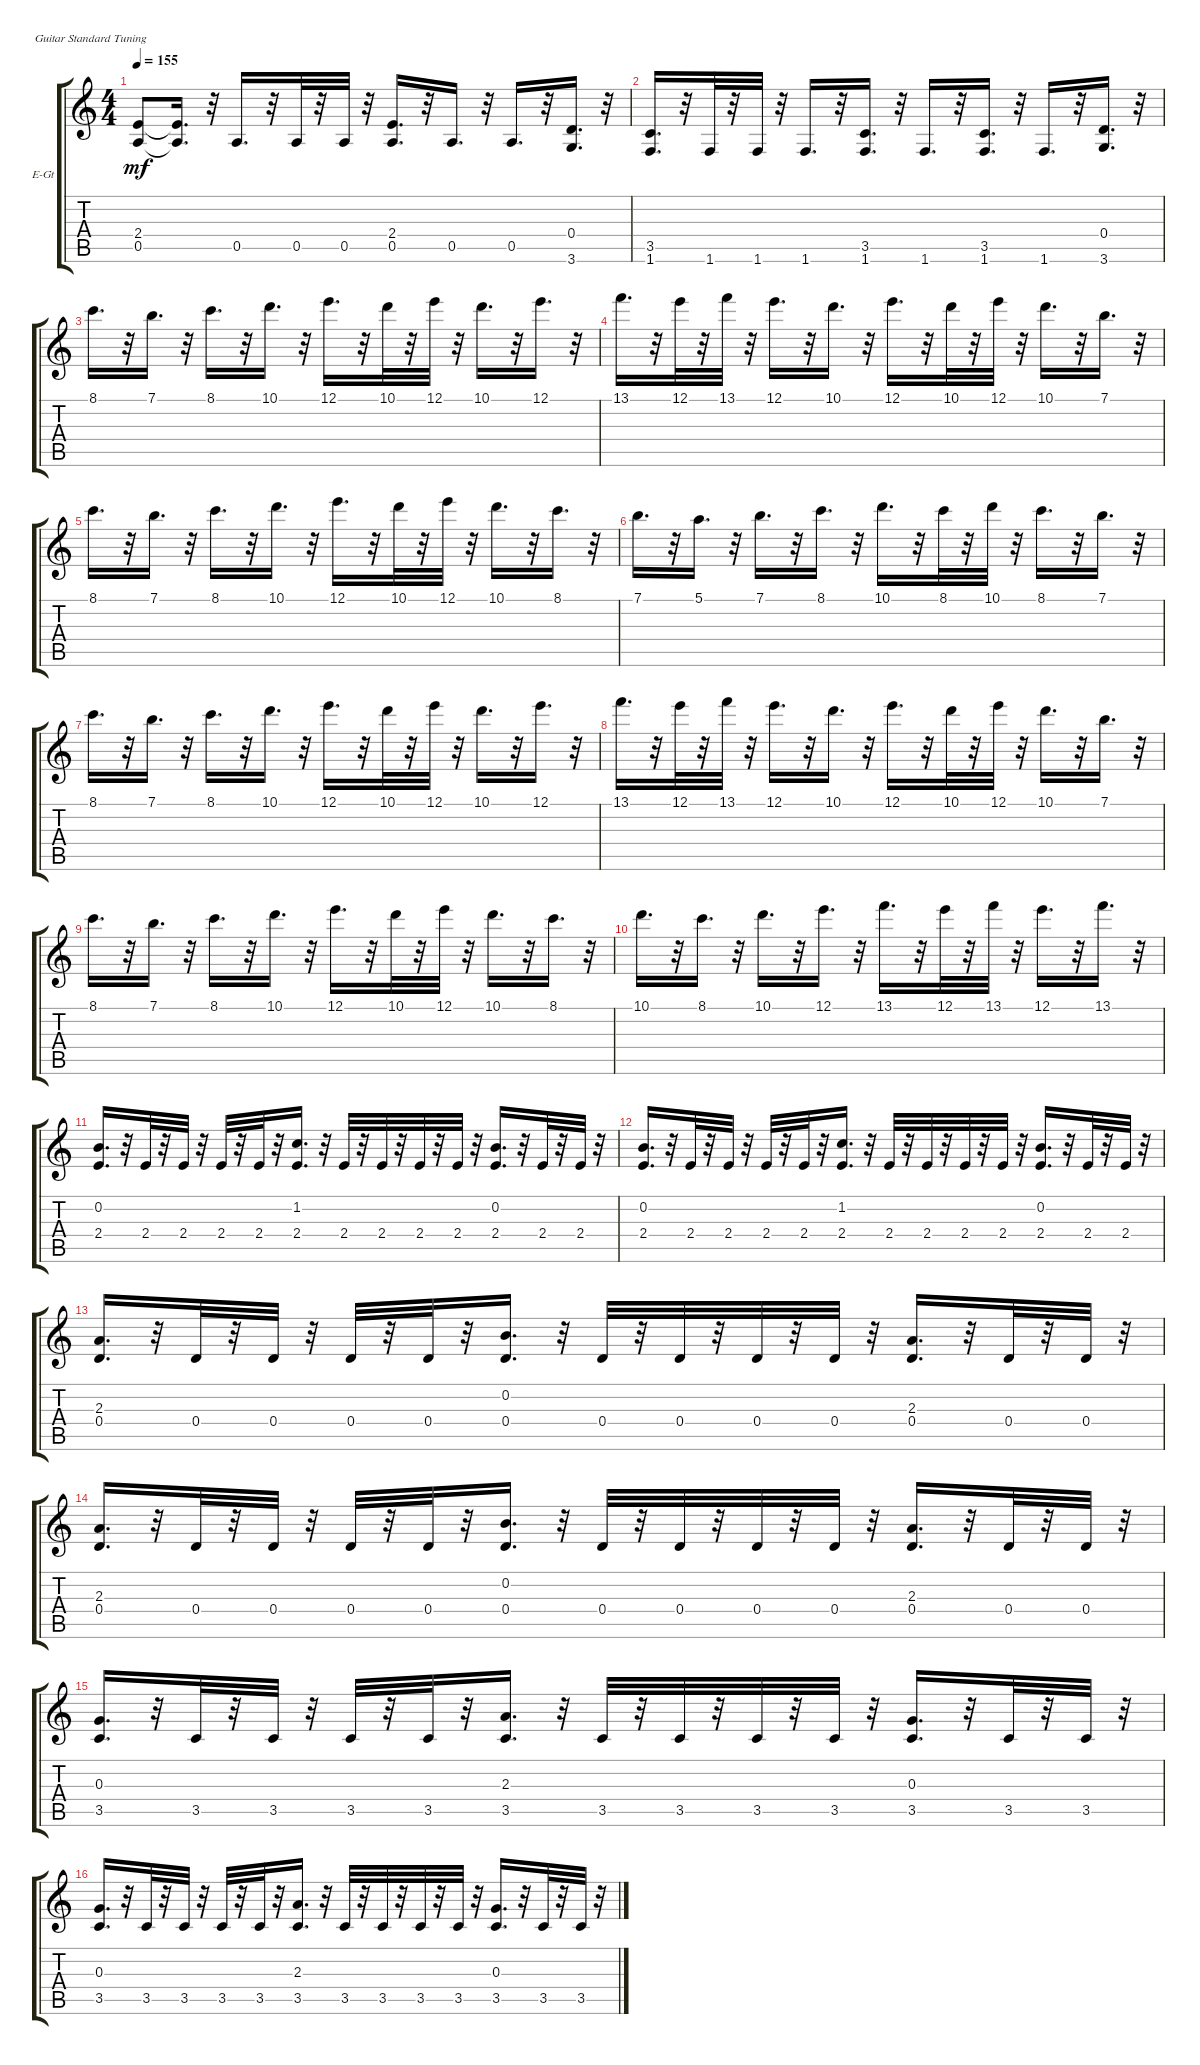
\bracketExtendMode groupsimilarinstruments
\firstSystemTrackNameOrientation horizontal
\otherSystemsTrackNameOrientation horizontal
\track ("" "E-Gt") {instrument electricguitarclean}
\staff {score tabs}
\tuning (E4 B3 G3 D3 A2 E2)
\ts (4 4)
\tempo 155
\clef g2
\ks c
(2.4 0.5).8{dy mf} (2.4{t} 0.5{t}).16{d} r.32 0.5.16{d} r.32 0.5.32 r.32 0.5.32 r.32 (2.4 0.5).16{d} r.32 0.5.16{d} r.32 0.5.16{d} r.32 (0.4 3.6).16{d} r.32 |
(3.5 1.6).16{d} r.32 1.6.32 r.32 1.6.32 r.32 1.6.16{d} r.32 (3.5 1.6).16{d} r.32 1.6.16{d} r.32 (3.5 1.6).16{d} r.32 1.6.16{d} r.32 (0.4 3.6).16{d} r.32 |
8.1.16{d} r.32 7.1.16{d} r.32 8.1.16{d} r.32 10.1.16{d} r.32 12.1.16{d} r.32 10.1.32 r.32 12.1.32 r.32 10.1.16{d} r.32 12.1.16{d} r.32 |
13.1.16{d} r.32 12.1.32 r.32 13.1.32 r.32 12.1.16{d} r.32 10.1.16{d} r.32 12.1.16{d} r.32 10.1.32 r.32 12.1.32 r.32 10.1.16{d} r.32 7.1.16{d} r.32 |
8.1.16{d} r.32 7.1.16{d} r.32 8.1.16{d} r.32 10.1.16{d} r.32 12.1.16{d} r.32 10.1.32 r.32 12.1.32 r.32 10.1.16{d} r.32 8.1.16{d} r.32 |
7.1.16{d} r.32 5.1.16{d} r.32 7.1.16{d} r.32 8.1.16{d} r.32 10.1.16{d} r.32 8.1.32 r.32 10.1.32 r.32 8.1.16{d} r.32 7.1.16{d} r.32 |
8.1.16{d} r.32 7.1.16{d} r.32 8.1.16{d} r.32 10.1.16{d} r.32 12.1.16{d} r.32 10.1.32 r.32 12.1.32 r.32 10.1.16{d} r.32 12.1.16{d} r.32 |
13.1.16{d} r.32 12.1.32 r.32 13.1.32 r.32 12.1.16{d} r.32 10.1.16{d} r.32 12.1.16{d} r.32 10.1.32 r.32 12.1.32 r.32 10.1.16{d} r.32 7.1.16{d} r.32 |
8.1.16{d} r.32 7.1.16{d} r.32 8.1.16{d} r.32 10.1.16{d} r.32 12.1.16{d} r.32 10.1.32 r.32 12.1.32 r.32 10.1.16{d} r.32 8.1.16{d} r.32 |
10.1.16{d} r.32 8.1.16{d} r.32 10.1.16{d} r.32 12.1.16{d} r.32 13.1.16{d} r.32 12.1.32 r.32 13.1.32 r.32 12.1.16{d} r.32 13.1.16{d} r.32 |
(0.2 2.4).16{d} r.32 2.4.32 r.32 2.4.32 r.32 2.4.32 r.32 2.4.32 r.32 (1.2 2.4).16{d} r.32 2.4.32 r.32 2.4.32 r.32 2.4.32 r.32 2.4.32 r.32 (0.2 2.4).16{d} r.32 2.4.32 r.32 2.4.32 r.32 |
(0.2 2.4).16{d} r.32 2.4.32 r.32 2.4.32 r.32 2.4.32 r.32 2.4.32 r.32 (1.2 2.4).16{d} r.32 2.4.32 r.32 2.4.32 r.32 2.4.32 r.32 2.4.32 r.32 (0.2 2.4).16{d} r.32 2.4.32 r.32 2.4.32 r.32 |
(2.3 0.4).16{d} r.32 0.4.32 r.32 0.4.32 r.32 0.4.32 r.32 0.4.32 r.32 (0.2 0.4).16{d} r.32 0.4.32 r.32 0.4.32 r.32 0.4.32 r.32 0.4.32 r.32 (2.3 0.4).16{d} r.32 0.4.32 r.32 0.4.32 r.32 |
(2.3 0.4).16{d} r.32 0.4.32 r.32 0.4.32 r.32 0.4.32 r.32 0.4.32 r.32 (0.2 0.4).16{d} r.32 0.4.32 r.32 0.4.32 r.32 0.4.32 r.32 0.4.32 r.32 (2.3 0.4).16{d} r.32 0.4.32 r.32 0.4.32 r.32 |
(0.3 3.5).16{d} r.32 3.5.32 r.32 3.5.32 r.32 3.5.32 r.32 3.5.32 r.32 (2.3 3.5).16{d} r.32 3.5.32 r.32 3.5.32 r.32 3.5.32 r.32 3.5.32 r.32 (0.3 3.5).16{d} r.32 3.5.32 r.32 3.5.32 r.32 |
(0.3 3.5).16{d} r.32 3.5.32 r.32 3.5.32 r.32 3.5.32 r.32 3.5.32 r.32 (2.3 3.5).16{d} r.32 3.5.32 r.32 3.5.32 r.32 3.5.32 r.32 3.5.32 r.32 (0.3 3.5).16{d} r.32 3.5.32 r.32 3.5.32 r.32
